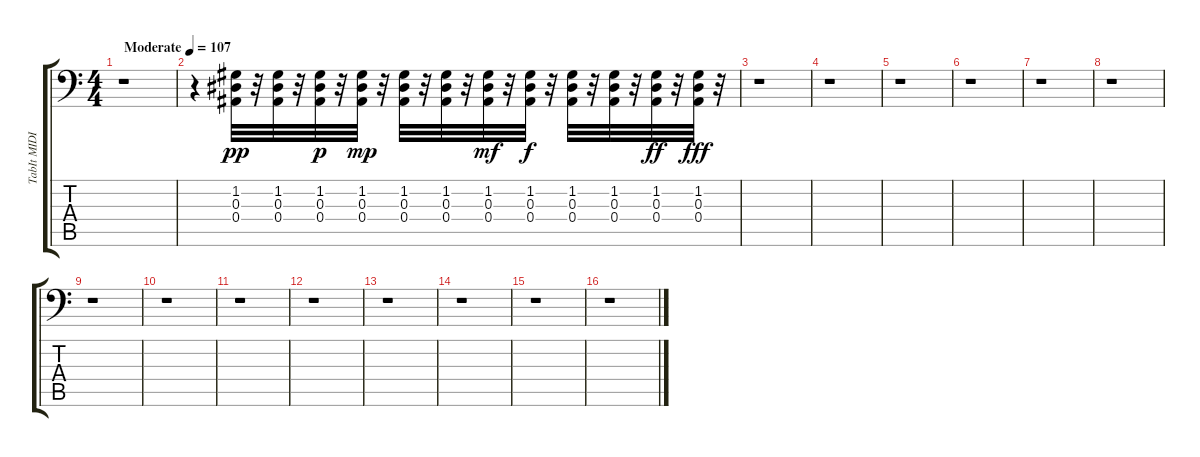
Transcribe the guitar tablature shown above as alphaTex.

\track ("TabIt MIDI - Track 7" "TabIt MIDI") {instrument lead2sawtooth}
\staff {score tabs}
\tuning (C4 G3 Eb3 Bb2 F2 Bb1) {hide}
\ts (4 4)
\tempo (107 "Moderate")
\clef f4
\ks c
r.1{dy pp instrument lead2sawtooth} |
r.4 (1.2 0.3 0.4).32 r.32 (1.2 0.3 0.4).32 r.32 (1.2 0.3 0.4).32{dy p} r.32 (1.2 0.3 0.4).32{dy mp} r.32 (1.2 0.3 0.4).32 r.32 (1.2 0.3 0.4).32 r.32 (1.2 0.3 0.4).32{dy mf} r.32 (1.2 0.3 0.4).32{dy f} r.32 (1.2 0.3 0.4).32 r.32 (1.2 0.3 0.4).32 r.32 (1.2 0.3 0.4).32{dy ff} r.32 (1.2 0.3 0.4).32{dy fff} r.32 |
r.1 |
r.1 |
r.1 |
r.1 |
r.1 |
r.1 |
r.1 |
r.1 |
r.1 |
r.1 |
r.1 |
r.1 |
r.1 |
r.1
